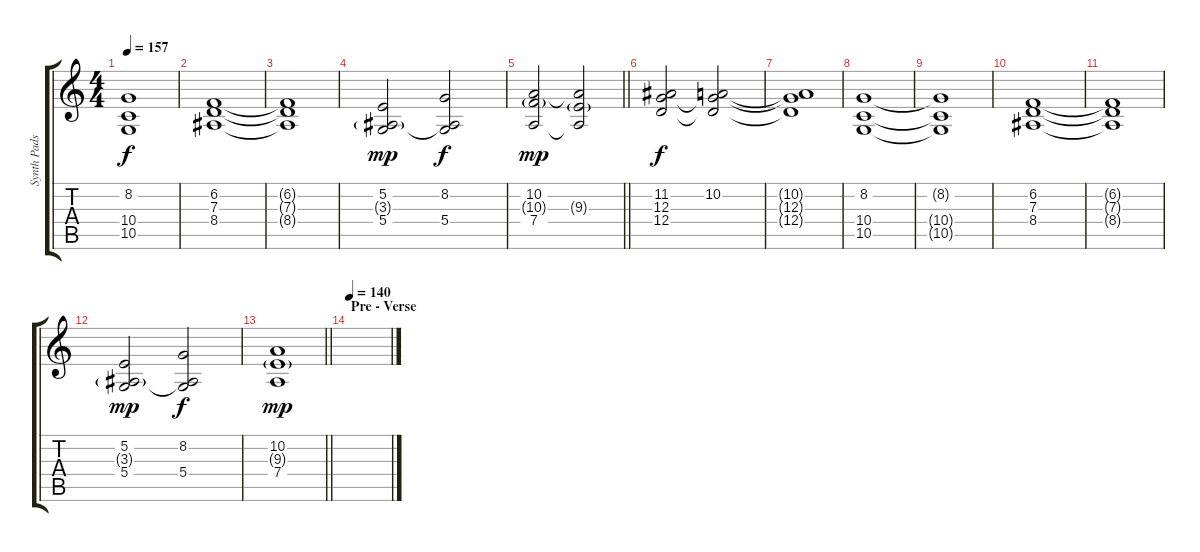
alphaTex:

\track ("Synth Pads" "Synth Pads") {instrument stringensemble1}
\staff {score tabs}
\tuning (E4 B3 G3 D3 A2 E2) {hide}
\ts (4 4)
\tempo 157
\clef g2
\ks c
(8.2{t} 10.4{t} 10.5{t}).1{dy f} |
(6.2 7.3 8.4).1 |
(6.2{t} 7.3{t} 8.4{t}).1 |
(5.2 3.3{g} 5.4).2{dy mp} (8.2 3.3{t} 5.4).2{dy f} |
\barLineRight lightlight
(10.2 10.3{g} 7.4).2{dy mp} (10.2{t} 9.3{g} 7.4{t}).2 |
(11.2 12.3 12.4).2{dy f} (10.2 12.3{t} 12.4{t}).2 |
(10.2{t} 12.3{t} 12.4{t}).1 |
(8.2 10.4 10.5).1 |
(8.2{t} 10.4{t} 10.5{t}).1 |
(6.2 7.3 8.4).1 |
(6.2{t} 7.3{t} 8.4{t}).1 |
(5.2 3.3{g} 5.4).2{dy mp} (8.2 3.3{t} 5.4).2{dy f} |
\barLineRight lightlight
(10.2 9.3{g} 7.4).1{dy mp} |
\section ("" "Pre - Verse")
\tempo 140
